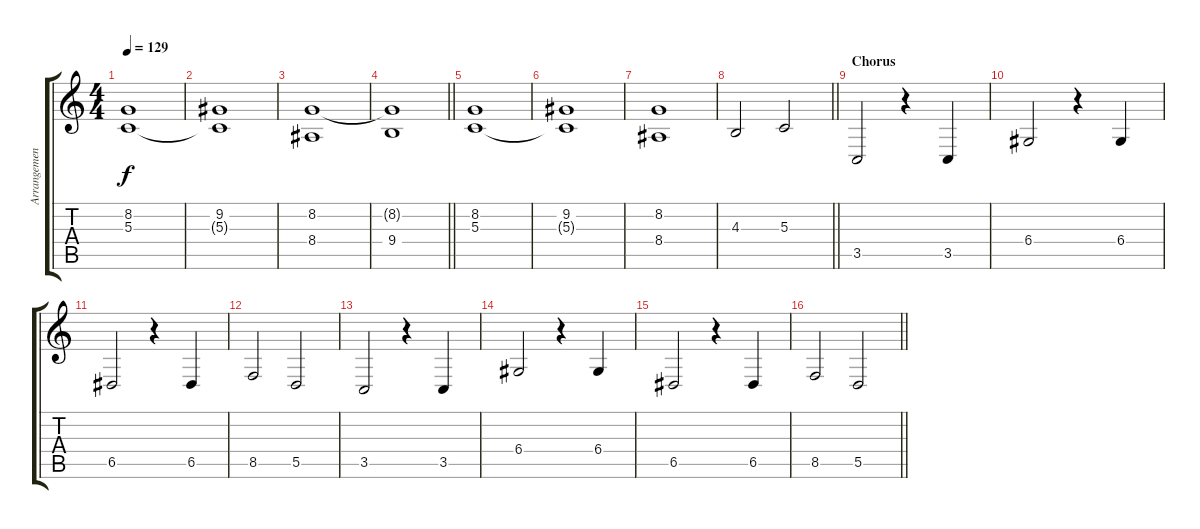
\track ("Arrangements" "Arrangemen") {instrument stringensemble1}
\staff {score tabs}
\tuning (E4 B3 G3 D3 A2 E2) {hide}
\ts (4 4)
\tempo 129
\clef g2
\ks c
(8.2 5.3).1{dy f} |
(9.2 5.3{t}).1 |
(8.2 8.4).1 |
\barLineRight lightlight
(8.2{t} 9.4).1 |
(8.2 5.3).1 |
(9.2 5.3{t}).1 |
(8.2 8.4).1 |
\barLineRight lightlight
4.3.2 5.3.2 |
\section ("" "Chorus")
3.5.2{volume 11 balance 11 instrument stringensemble2} r.4 3.5.4 |
6.4.2 r.4 6.4.4 |
6.5.2 r.4 6.5.4 |
8.5.2 5.5.2 |
3.5.2 r.4 3.5.4 |
6.4.2 r.4 6.4.4 |
6.5.2 r.4 6.5.4 |
\barLineRight lightlight
8.5.2 5.5.2
